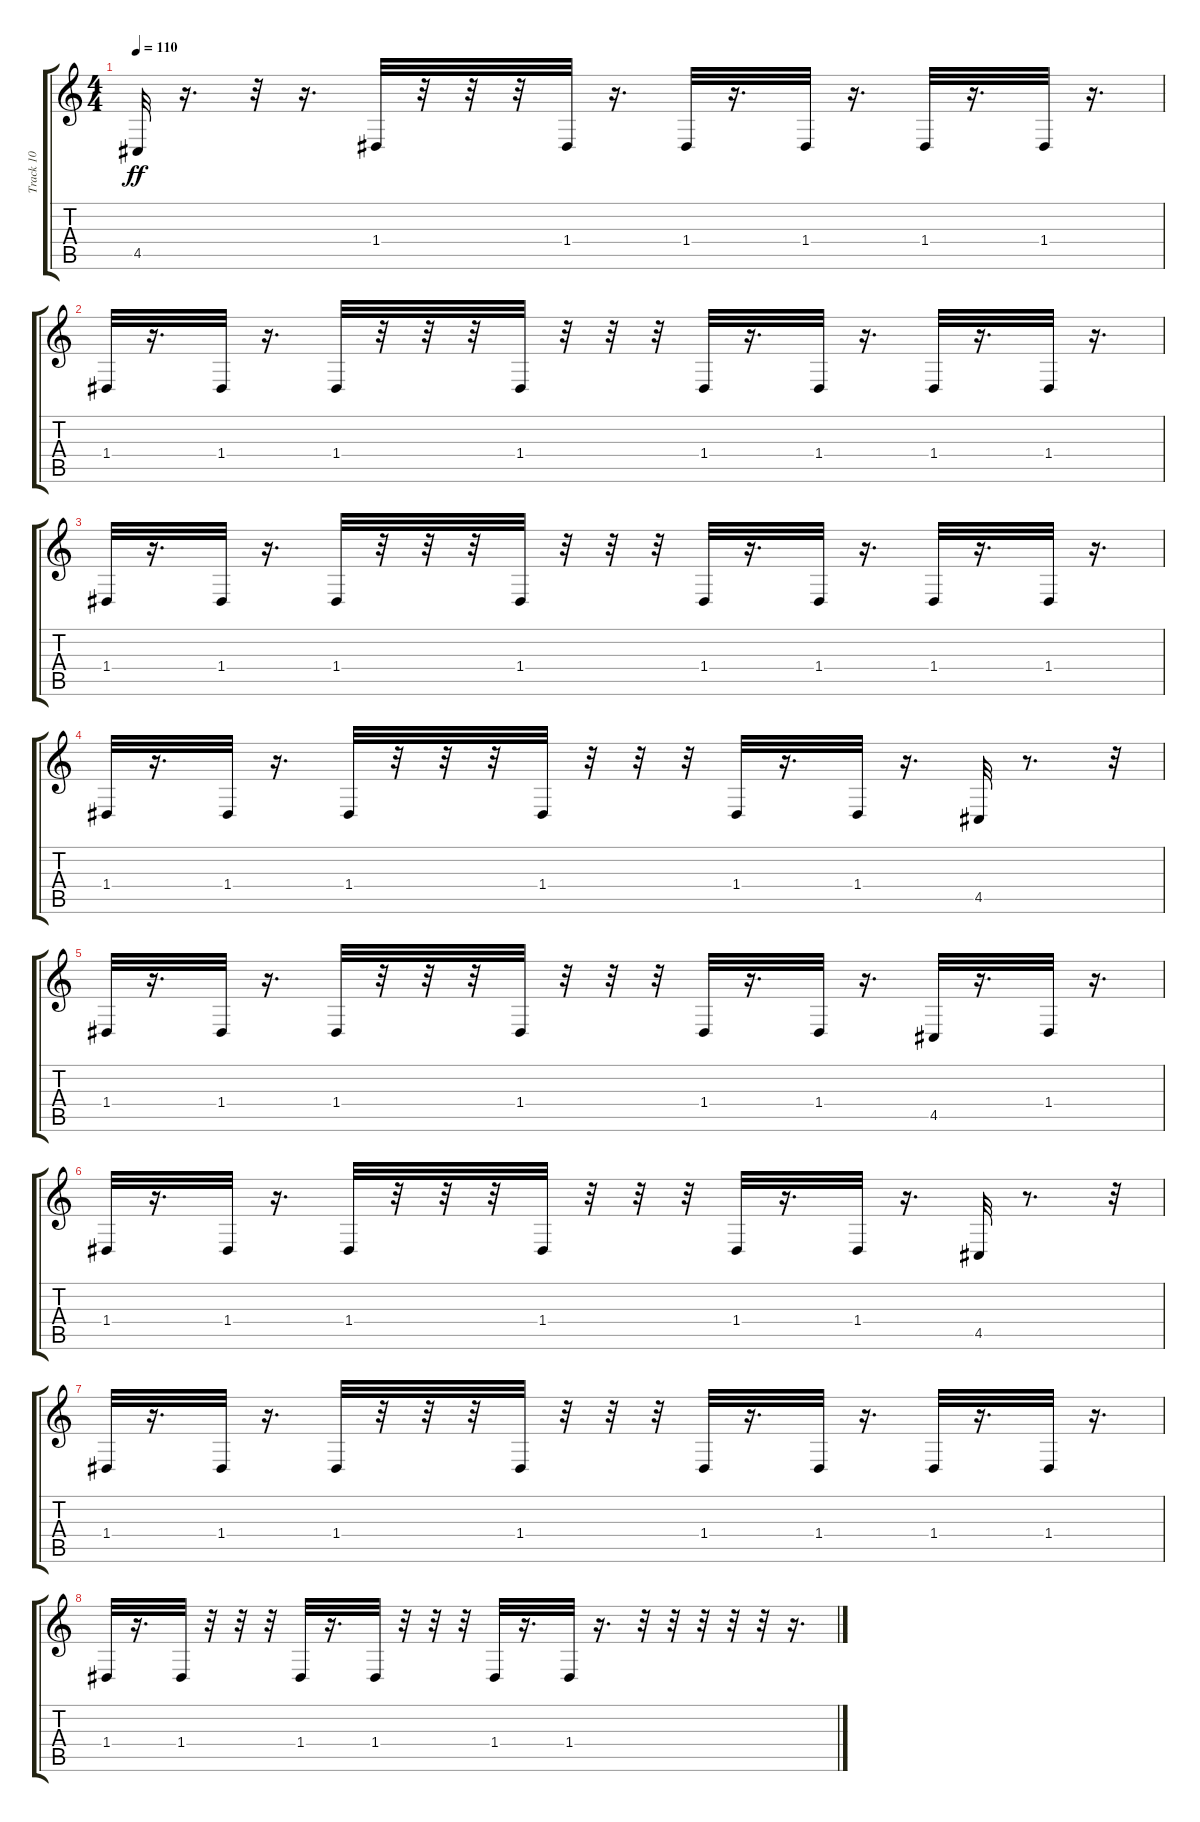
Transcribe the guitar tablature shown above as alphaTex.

\track ("Track 10" "Track 10") {instrument drawbarorgan}
\staff {score tabs}
\tuning (E4 B3 G3 D3 A2 E2) {hide}
\ts (4 4)
\tempo 110
\clef g2
\ks c
4.5.32{dy ff} r.16{d} r.32 r.16{d} 1.4.32 r.32 r.32 r.32 1.4.32 r.16{d} 1.4.32 r.16{d} 1.4.32 r.16{d} 1.4.32 r.16{d} 1.4.32 r.16{d} |
1.4.32 r.16{d} 1.4.32 r.16{d} 1.4.32 r.32 r.32 r.32 1.4.32 r.32 r.32 r.32 1.4.32 r.16{d} 1.4.32 r.16{d} 1.4.32 r.16{d} 1.4.32 r.16{d} |
1.4.32 r.16{d} 1.4.32 r.16{d} 1.4.32 r.32 r.32 r.32 1.4.32 r.32 r.32 r.32 1.4.32 r.16{d} 1.4.32 r.16{d} 1.4.32 r.16{d} 1.4.32 r.16{d} |
1.4.32 r.16{d} 1.4.32 r.16{d} 1.4.32 r.32 r.32 r.32 1.4.32 r.32 r.32 r.32 1.4.32 r.16{d} 1.4.32 r.16{d} 4.5.32 r.8{d} r.32 |
1.4.32 r.16{d} 1.4.32 r.16{d} 1.4.32 r.32 r.32 r.32 1.4.32 r.32 r.32 r.32 1.4.32 r.16{d} 1.4.32 r.16{d} 4.5.32 r.16{d} 1.4.32 r.16{d} |
1.4.32 r.16{d} 1.4.32 r.16{d} 1.4.32 r.32 r.32 r.32 1.4.32 r.32 r.32 r.32 1.4.32 r.16{d} 1.4.32 r.16{d} 4.5.32 r.8{d} r.32 |
1.4.32 r.16{d} 1.4.32 r.16{d} 1.4.32 r.32 r.32 r.32 1.4.32 r.32 r.32 r.32 1.4.32 r.16{d} 1.4.32 r.16{d} 1.4.32 r.16{d} 1.4.32 r.16{d} |
1.4.32 r.16{d} 1.4.32 r.32 r.32 r.32 1.4.32 r.16{d} 1.4.32 r.32 r.32 r.32 1.4.32 r.16{d} 1.4.32 r.16{d} r.32 r.32 r.32 r.32 r.32 r.16{d}
